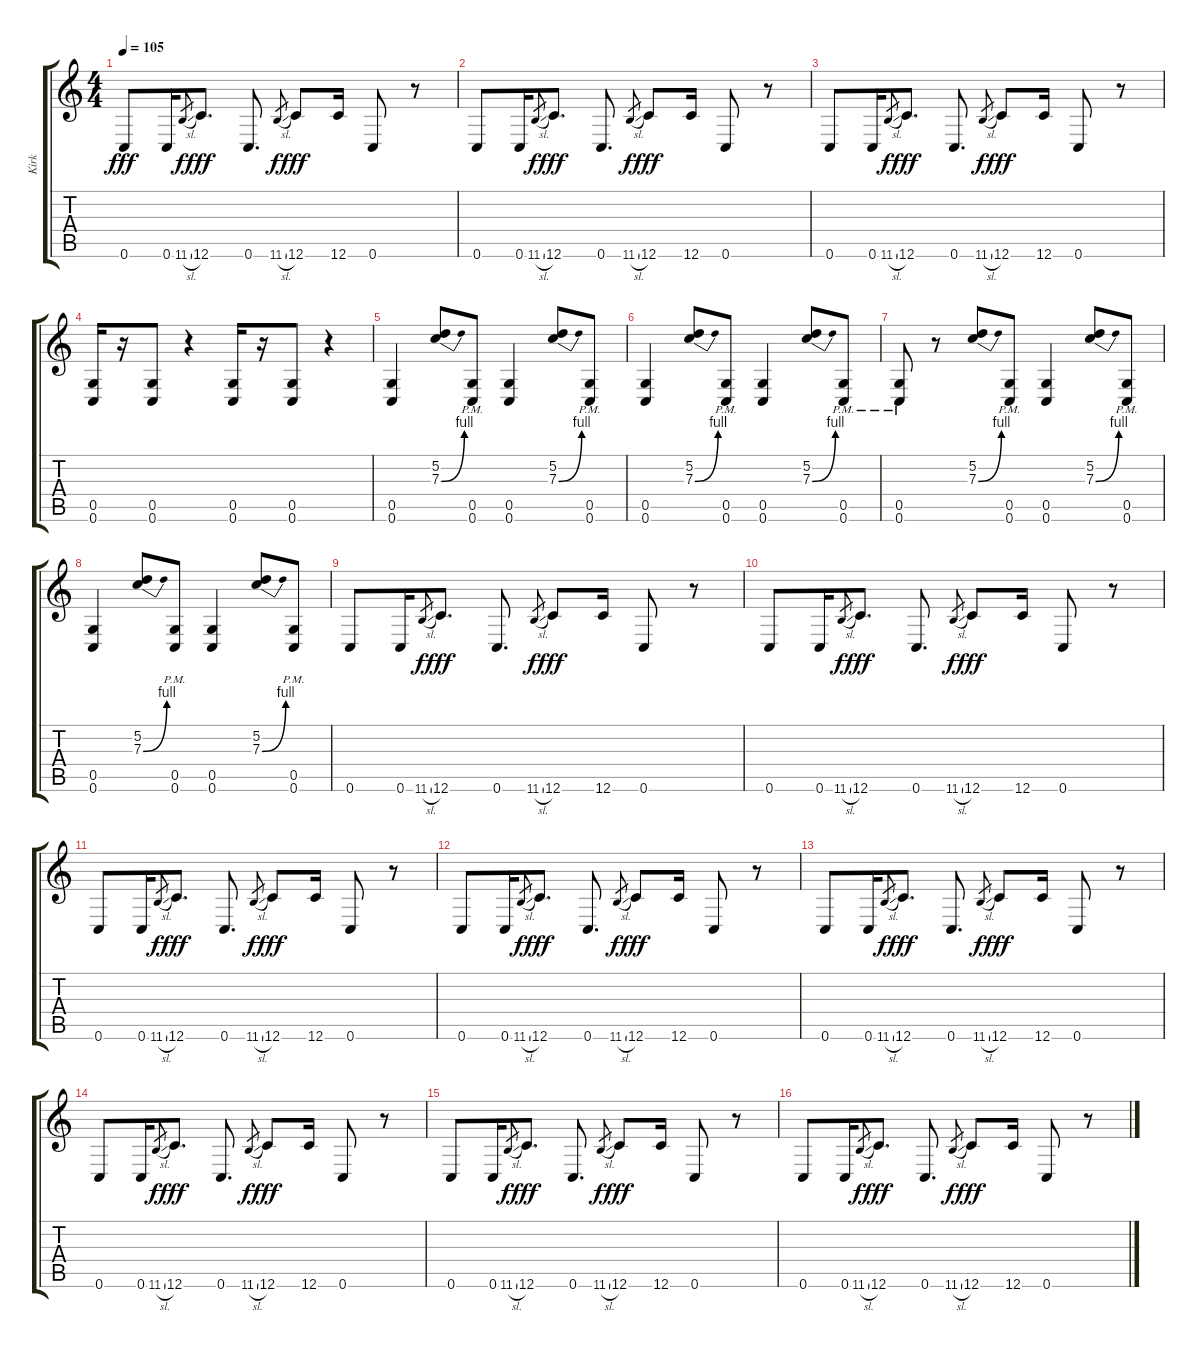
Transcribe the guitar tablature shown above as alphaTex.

\track ("Kirk" "Kirk") {instrument overdrivenguitar}
\staff {score tabs}
\tuning (D4 A3 F3 C3 G2 C2) {hide}
\ts (4 4)
\tempo 105
\clef g2
\ks c
0.6.8{dy fff} 0.6.16 11.6{sl}.8{gr dy f} 12.6.8{d dy fff} 0.6.8{d} 11.6{sl}.8{gr dy f} 12.6.8{dy fff} 12.6.16 0.6.8 r.8 |
0.6.8 0.6.16 11.6{sl}.8{gr dy f} 12.6.8{d dy fff} 0.6.8{d} 11.6{sl}.8{gr dy f} 12.6.8{dy fff} 12.6.16 0.6.8 r.8 |
0.6.8 0.6.16 11.6{sl}.8{gr dy f} 12.6.8{d dy fff} 0.6.8{d} 11.6{sl}.8{gr dy f} 12.6.8{dy fff} 12.6.16 0.6.8 r.8 |
(0.5 0.6).16 r.16 (0.5 0.6).8 r.4 (0.5 0.6).16 r.16 (0.5 0.6).8 r.4 |
(0.5 0.6).4 (5.2 7.3{be (bend 0 0 60 4)}).8 (0.5{pm} 0.6).8 (0.5 0.6).4 (5.2 7.3{be (bend 0 0 60 4)}).8 (0.5{pm} 0.6).8 |
(0.5 0.6).4 (5.2 7.3{be (bend 0 0 60 4)}).8 (0.5{pm} 0.6).8 (0.5 0.6).4 (5.2 7.3{be (bend 0 0 60 4)}).8 (0.5{pm} 0.6).8 |
(0.5{pm} 0.6{pm}).8 r.8 (5.2 7.3{be (bend 0 0 60 4)}).8 (0.5{pm} 0.6).8 (0.5 0.6).4 (5.2 7.3{be (bend 0 0 60 4)}).8 (0.5{pm} 0.6).8 |
(0.5 0.6).4 (5.2 7.3{be (bend 0 0 60 4)}).8 (0.5{pm} 0.6).8 (0.5 0.6).4 (5.2 7.3{be (bend 0 0 60 4)}).8 (0.5{pm} 0.6).8 |
0.6.8 0.6.16 11.6{sl}.8{gr dy f} 12.6.8{d dy fff} 0.6.8{d} 11.6{sl}.8{gr dy f} 12.6.8{dy fff} 12.6.16 0.6.8 r.8 |
0.6.8 0.6.16 11.6{sl}.8{gr dy f} 12.6.8{d dy fff} 0.6.8{d} 11.6{sl}.8{gr dy f} 12.6.8{dy fff} 12.6.16 0.6.8 r.8 |
0.6.8 0.6.16 11.6{sl}.8{gr dy f} 12.6.8{d dy fff} 0.6.8{d} 11.6{sl}.8{gr dy f} 12.6.8{dy fff} 12.6.16 0.6.8 r.8 |
0.6.8 0.6.16 11.6{sl}.8{gr dy f} 12.6.8{d dy fff} 0.6.8{d} 11.6{sl}.8{gr dy f} 12.6.8{dy fff} 12.6.16 0.6.8 r.8 |
0.6.8 0.6.16 11.6{sl}.8{gr dy f} 12.6.8{d dy fff} 0.6.8{d} 11.6{sl}.8{gr dy f} 12.6.8{dy fff} 12.6.16 0.6.8 r.8 |
0.6.8 0.6.16 11.6{sl}.8{gr dy f} 12.6.8{d dy fff} 0.6.8{d} 11.6{sl}.8{gr dy f} 12.6.8{dy fff} 12.6.16 0.6.8 r.8 |
0.6.8 0.6.16 11.6{sl}.8{gr dy f} 12.6.8{d dy fff} 0.6.8{d} 11.6{sl}.8{gr dy f} 12.6.8{dy fff} 12.6.16 0.6.8 r.8 |
0.6.8 0.6.16 11.6{sl}.8{gr dy f} 12.6.8{d dy fff} 0.6.8{d} 11.6{sl}.8{gr dy f} 12.6.8{dy fff} 12.6.16 0.6.8 r.8
